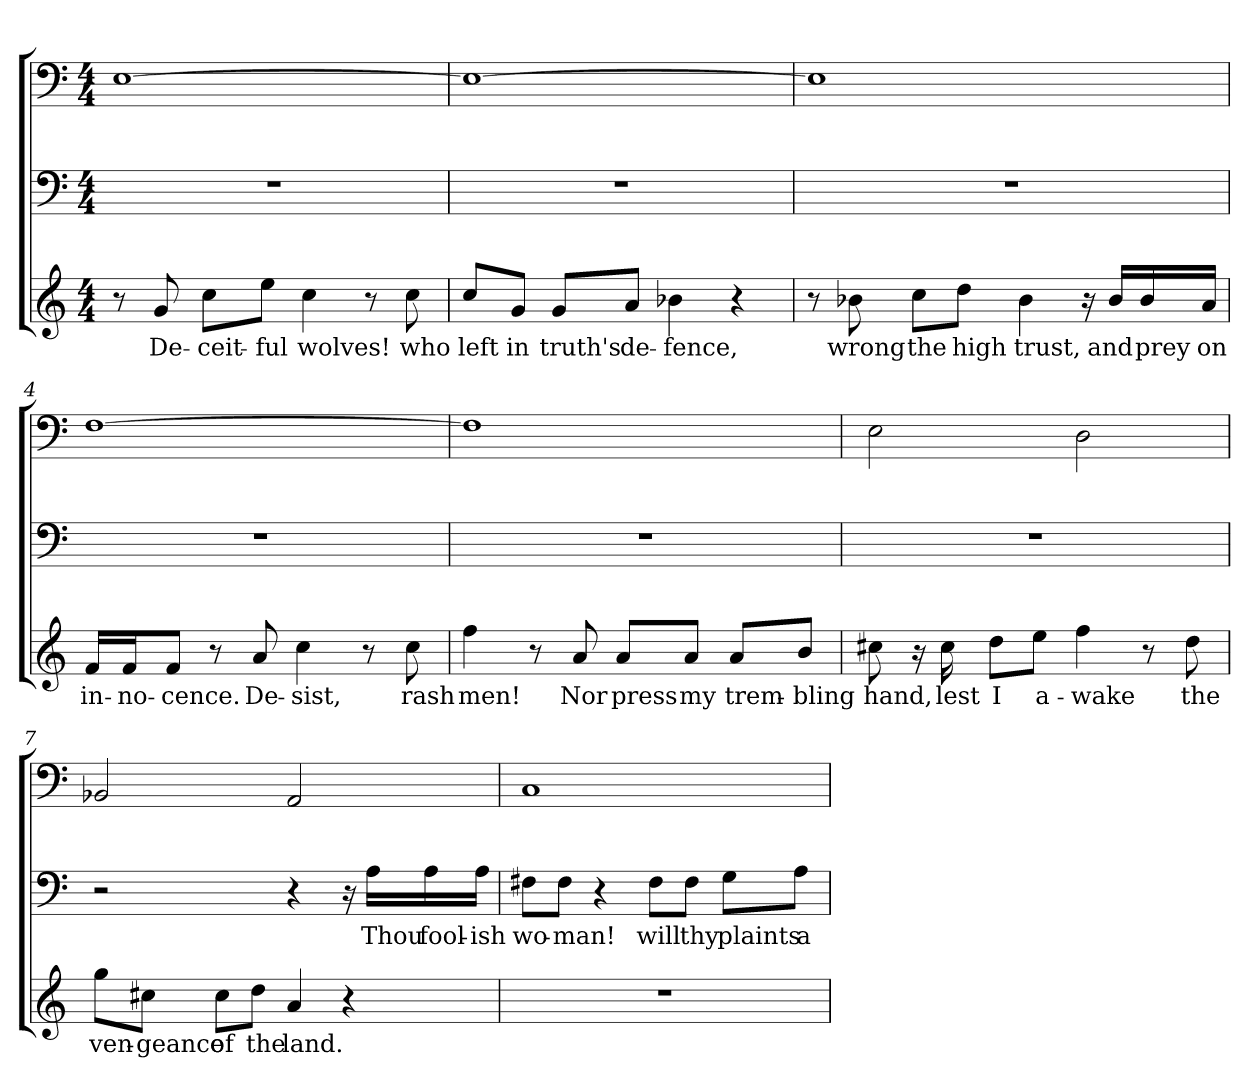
**kern	**text	**kern	**text	**kern
*part3	*part3	*part2	*part2	*part1
*staff3	*staff3	*staff2	*staff2	*staff1
*clefG2	*	*clefF4	*	*clefF4
*k[]	*	*k[]	*	*k[]
*a:	*	*a:	*	*a:
*M4/4	*	*M4/4	*	*M4/4
=1	=1	=1	=1	=1
8r	.	1r	.	[1E\
8g/	De-	.	.	.
8cc\L	-ceit-	.	.	.
8ee\J	-ful	.	.	.
4cc\	wolves!	.	.	.
8r	.	.	.	.
8cc\	who	.	.	.
=2	=2	=2	=2	=2
8cc/L	left	1r	.	1E\_
8g/J	in	.	.	.
8g/L	truth's	.	.	.
8a/J	de-	.	.	.
4b-X\	-fence,	.	.	.
4r	.	.	.	.
=3	=3	=3	=3	=3
8r	.	1r	.	1E\]
8b-X\	wrong	.	.	.
8cc\L	the	.	.	.
8dd\J	high	.	.	.
4b-\	trust,	.	.	.
16r	.	.	.	.
16b-/LL	and	.	.	.
16b-/	prey	.	.	.
16a/JJ	on	.	.	.
=4	=4	=4	=4	=4
16f/LL	in-	1r	.	[1F\
16f/J	-no-	.	.	.
8f/J	-cence.	.	.	.
8r	.	.	.	.
8a/	De-	.	.	.
4cc\	-sist,	.	.	.
8r	.	.	.	.
8cc\	rash	.	.	.
=5	=5	=5	=5	=5
4ff\	men!	1r	.	1F\]
8r	.	.	.	.
8a/	Nor	.	.	.
8a/L	press	.	.	.
8a/J	my	.	.	.
8a/L	trem-	.	.	.
8b/J	-bling	.	.	.
=6	=6	=6	=6	=6
8cc#X\	hand,	1r	.	2E\
16r	.	.	.	.
16cc#\	lest	.	.	.
8dd\L	I	.	.	.
8ee\J	a-	.	.	.
4ff\	-wake	.	.	2D\
8r	.	.	.	.
8dd\	the	.	.	.
=7	=7	=7	=7	=7
8gg\L	ven-	2r	.	2BB-X/
8cc#X\J	-geance	.	.	.
8cc#\L	of	.	.	.
8dd\J	the	.	.	.
4a/	land.	4r	.	2AA/
4r	.	16r	.	.
.	.	16A\LL	Thou	.
.	.	16A\	fool-	.
.	.	16A\JJ	-ish	.
=8	=8	=8	=8	=8
1r	.	8F#X\L	wo-	1C/
.	.	8F#\J	-man!	.
.	.	4r	.	.
.	.	8F#\L	will	.
.	.	8F#\J	thy	.
.	.	8G\L	plaints	.
.	.	8A\J	a-	.
=	=	=	=	=
*-	*-	*-	*-	*-
